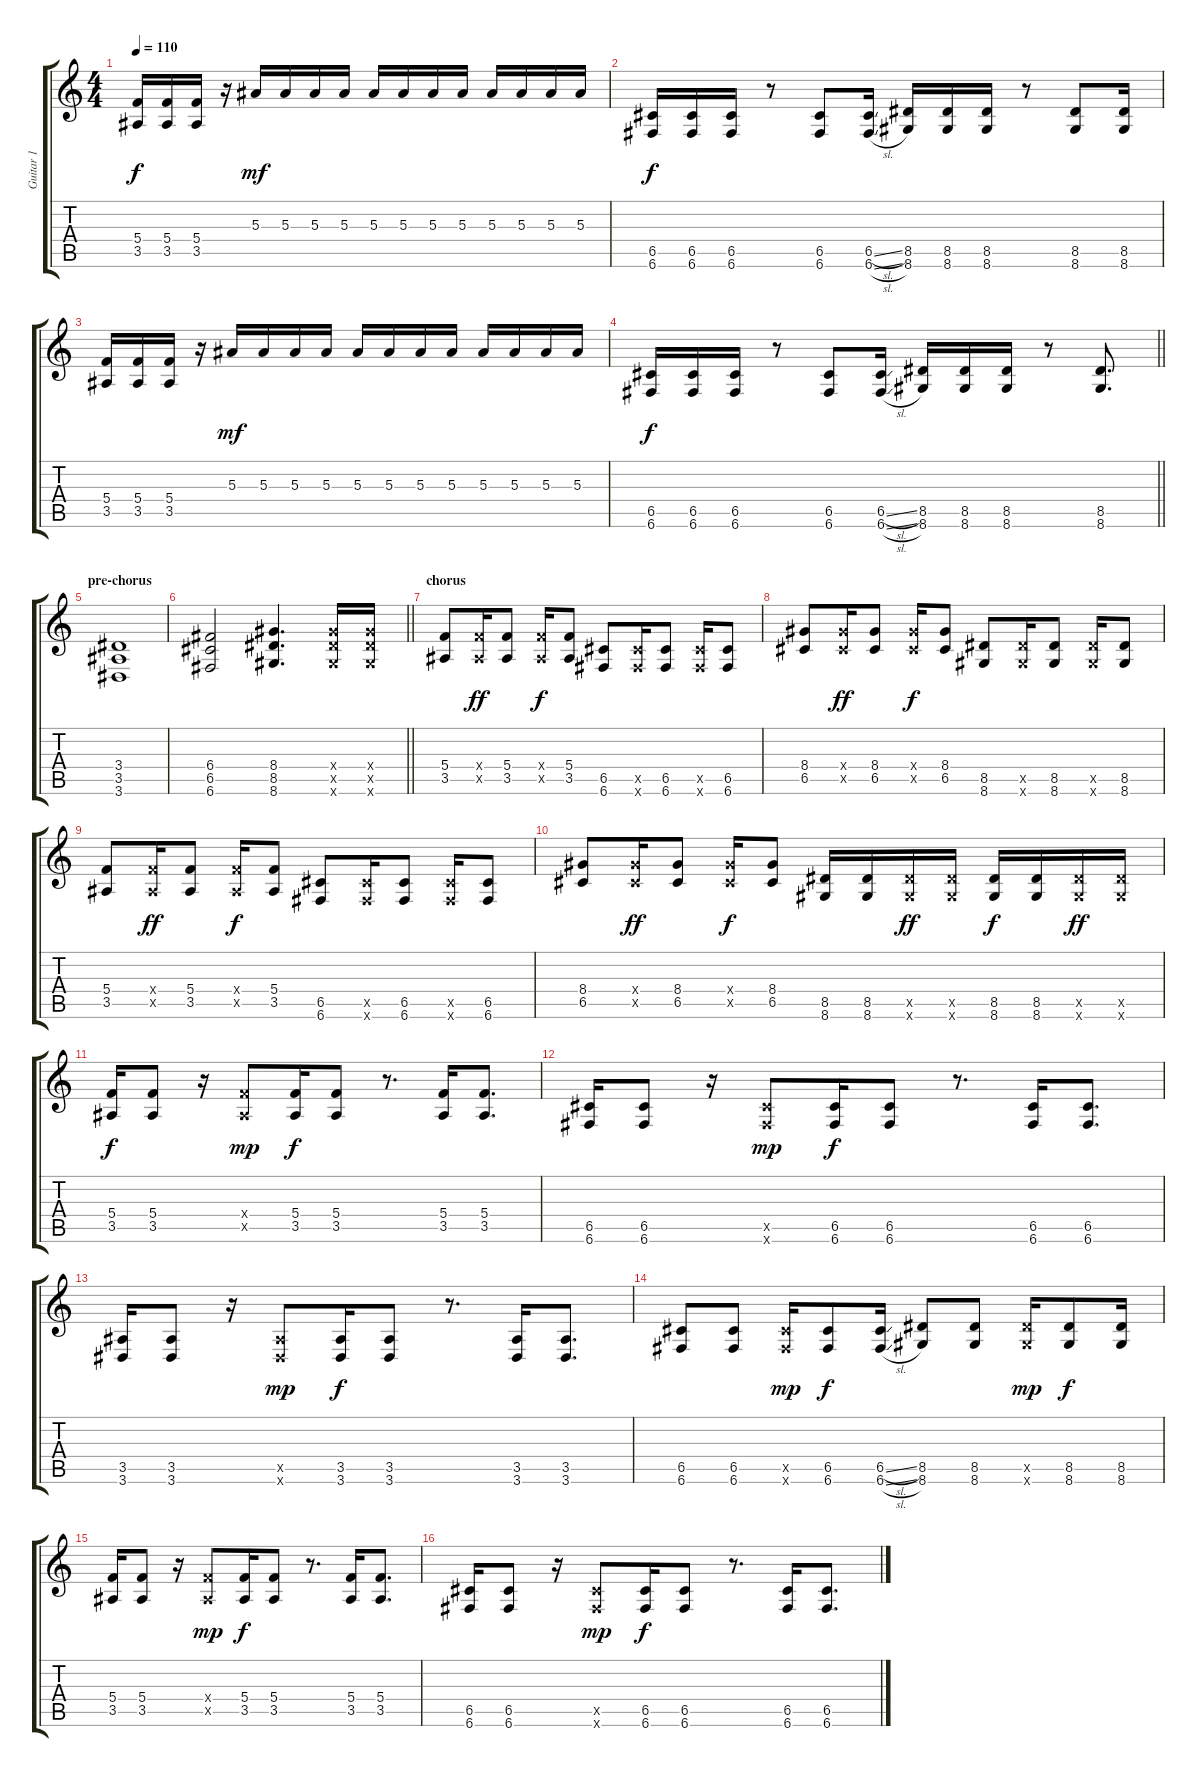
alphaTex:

\track ("Guitar 1" "Guitar 1") {instrument distortionguitar}
\staff {score tabs}
\tuning (D4 A3 F3 C3 G2 C2) {hide}
\ts (4 4)
\tempo 110
\clef g2
\ks c
(5.4 3.5).16{dy f} (5.4 3.5).16 (5.4 3.5).16 r.16 5.3.16{dy mf} 5.3.16 5.3.16 5.3.16 5.3.16 5.3.16 5.3.16 5.3.16 5.3.16 5.3.16 5.3.16 5.3.16 |
(6.5 6.6).16{dy f} (6.5 6.6).16 (6.5 6.6).16 r.8 (6.5 6.6).8 (6.5{sl} 6.6{sl}).16 (8.5 8.6).16 (8.5 8.6).16 (8.5 8.6).16 r.8 (8.5 8.6).8 (8.5 8.6).16 |
(5.4 3.5).16 (5.4 3.5).16 (5.4 3.5).16 r.16 5.3.16{dy mf} 5.3.16 5.3.16 5.3.16 5.3.16 5.3.16 5.3.16 5.3.16 5.3.16 5.3.16 5.3.16 5.3.16 |
\barLineRight lightlight
(6.5 6.6).16{dy f} (6.5 6.6).16 (6.5 6.6).16 r.8 (6.5 6.6).8 (6.5{sl} 6.6{sl}).16 (8.5 8.6).16 (8.5 8.6).16 (8.5 8.6).16 r.8 (8.5 8.6).8{d} |
\section ("" "pre-chorus")
(3.4 3.5 3.6).1 |
\barLineRight lightlight
(6.4 6.5 6.6).2 (8.4 8.5 8.6).4{d} (8.4{x} 8.5{x} 8.6{x}).16 (8.4{x} 8.5{x} 8.6{x}).16 |
\section ("" "chorus")
(5.4 3.5).8 (5.4{x} 3.5{x}).16{dy ff} (5.4 3.5).8 (5.4{x} 3.5{x}).16{dy f} (5.4 3.5).8 (6.5 6.6).8 (6.5{x} 6.6{x}).16 (6.5 6.6).8 (6.5{x} 6.6{x}).16 (6.5 6.6).8 |
(8.4 6.5).8 (8.4{x} 6.5{x}).16{dy ff} (8.4 6.5).8 (8.4{x} 6.5{x}).16{dy f} (8.4 6.5).8 (8.5 8.6).8 (8.5{x} 8.6{x}).16 (8.5 8.6).8 (8.5{x} 8.6{x}).16 (8.5 8.6).8 |
(5.4 3.5).8 (5.4{x} 3.5{x}).16{dy ff} (5.4 3.5).8 (5.4{x} 3.5{x}).16{dy f} (5.4 3.5).8 (6.5 6.6).8 (6.5{x} 6.6{x}).16 (6.5 6.6).8 (6.5{x} 6.6{x}).16 (6.5 6.6).8 |
(8.4 6.5).8 (8.4{x} 6.5{x}).16{dy ff} (8.4 6.5).8 (8.4{x} 6.5{x}).16{dy f} (8.4 6.5).8 (8.5 8.6).16 (8.5 8.6).16 (8.5{x} 8.6{x}).16{dy ff} (8.5{x} 8.6{x}).16 (8.5 8.6).16{dy f} (8.5 8.6).16 (8.5{x} 8.6{x}).16{dy ff} (8.5{x} 8.6{x}).16 |
(5.4 3.5).16{dy f} (5.4 3.5).8 r.16 (5.4{x} 3.5{x}).8{dy mp} (5.4 3.5).16{dy f} (5.4 3.5).8 r.8{d} (5.4 3.5).16 (5.4 3.5).8{d} |
(6.5 6.6).16 (6.5 6.6).8 r.16 (6.5{x} 6.6{x}).8{dy mp} (6.5 6.6).16{dy f} (6.5 6.6).8 r.8{d} (6.5 6.6).16 (6.5 6.6).8{d} |
(3.5 3.6).16 (3.5 3.6).8 r.16 (3.5{x} 3.6{x}).8{dy mp} (3.5 3.6).16{dy f} (3.5 3.6).8 r.8{d} (3.5 3.6).16 (3.5 3.6).8{d} |
(6.5 6.6).8 (6.5 6.6).8 (6.5{x} 6.6{x}).16{dy mp} (6.5 6.6).8{dy f} (6.5{sl} 6.6{sl}).16 (8.5 8.6).8 (8.5 8.6).8 (8.5{x} 8.6{x}).16{dy mp} (8.5 8.6).8{dy f} (8.5 8.6).16 |
(5.4 3.5).16 (5.4 3.5).8 r.16 (5.4{x} 3.5{x}).8{dy mp} (5.4 3.5).16{dy f} (5.4 3.5).8 r.8{d} (5.4 3.5).16 (5.4 3.5).8{d} |
(6.5 6.6).16 (6.5 6.6).8 r.16 (6.5{x} 6.6{x}).8{dy mp} (6.5 6.6).16{dy f} (6.5 6.6).8 r.8{d} (6.5 6.6).16 (6.5 6.6).8{d}
